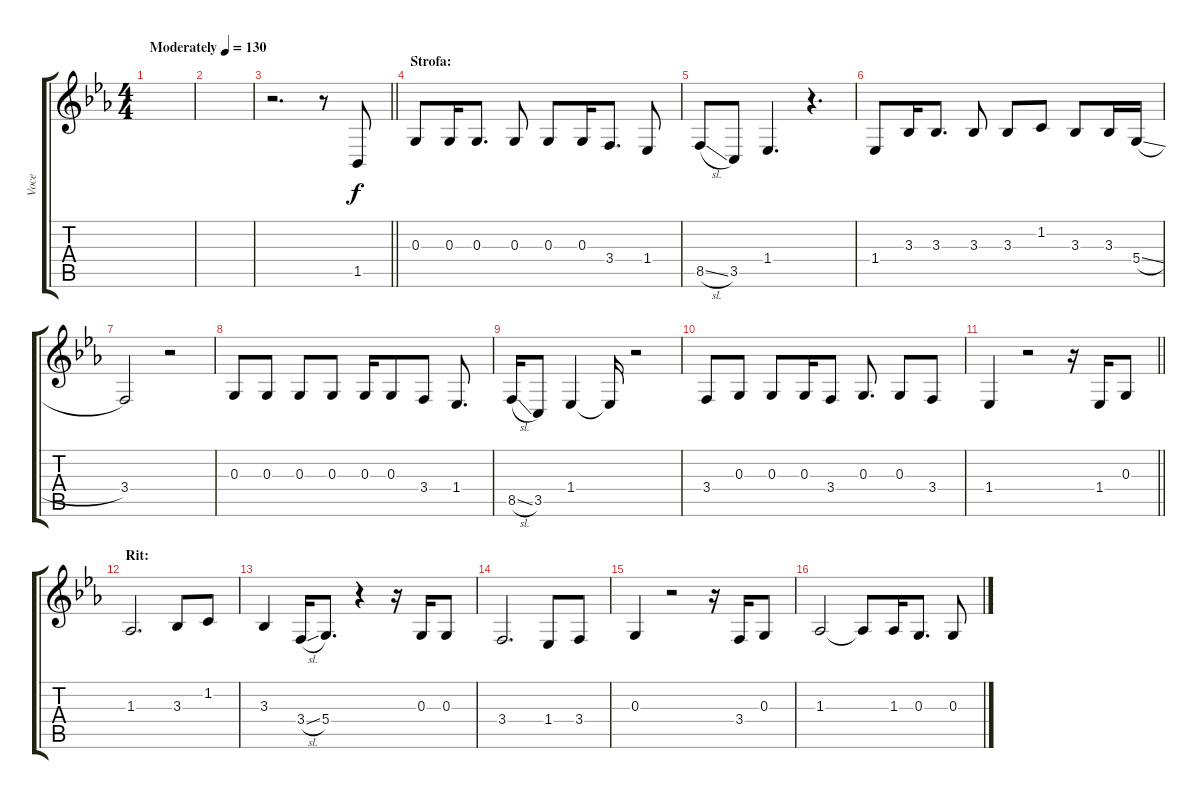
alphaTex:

\track ("Voce" "Voce") {instrument clarinet}
\staff {score tabs}
\tuning (E4 B3 G3 D3 A2 E2) {hide}
\ts (4 4)
\tempo (130 "Moderately")
\clef g2
\ks eb
|
|
\barLineRight lightlight
r.2{d} r.8 1.5.8 |
\section ("" "Strofa:")
0.3.8 0.3.16 0.3.8{d} 0.3.8 0.3.8 0.3.16 3.4.8{d} 1.4.8 |
8.5{sl}.8 3.5.8 1.4.4{d} r.4{d} |
1.4.8 3.3.16 3.3.8{d} 3.3.8 3.3.8 1.2.8 3.3.8 3.3.16 5.4{sl}.16 |
3.4.2 r.2 |
0.3.8 0.3.8 0.3.8 0.3.8 0.3.16 0.3.8 3.4.8 1.4.8{d} |
8.5{sl}.16 3.5.8 1.4.4 1.4{t}.16 r.2 |
3.4.8 0.3.8 0.3.8 0.3.16 3.4.8 0.3.8{d} 0.3.8 3.4.8 |
\barLineRight lightlight
1.4.4 r.2 r.16 1.4.16 0.3.8 |
\section ("" "Rit:")
1.3.2{d} 3.3.8 1.2.8 |
3.3.4 3.4{sl}.16 5.4.8{d} r.4 r.16 0.3.16 0.3.8 |
3.4.2{d} 1.4.8 3.4.8 |
0.3.4 r.2 r.16 3.4.16 0.3.8 |
1.3.2 1.3{t}.8 1.3.16 0.3.8{d} 0.3.8
